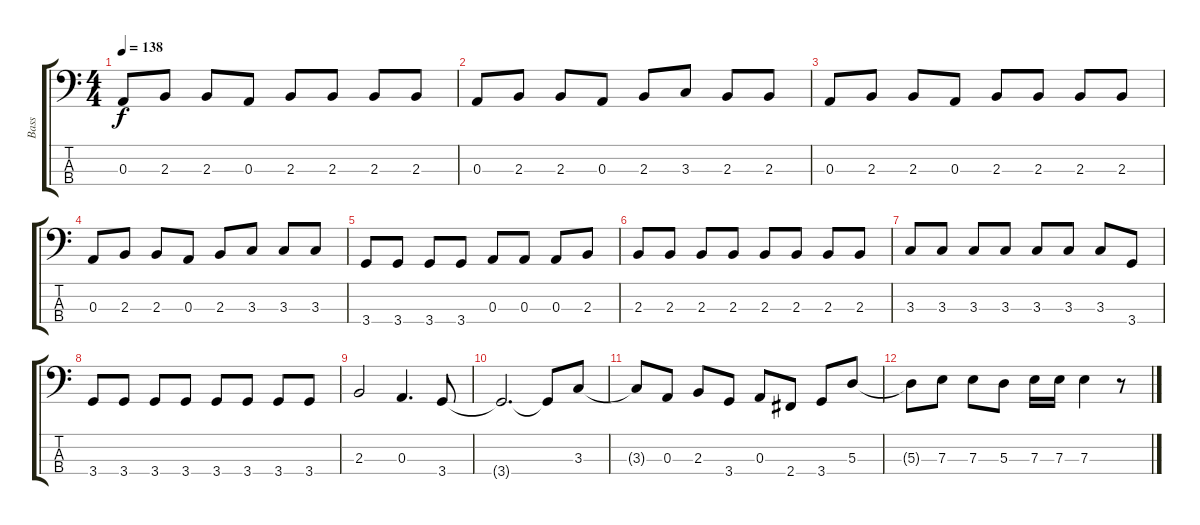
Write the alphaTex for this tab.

\track ("Bass" "Bass") {instrument electricbassfinger}
\staff {score tabs}
\tuning (G2 D2 A1 E1) {hide}
\ts (4 4)
\tempo 138
\clef f4
\ks c
0.3.8{dy f} 2.3.8 2.3.8 0.3.8 2.3.8 2.3.8 2.3.8 2.3.8 |
0.3.8 2.3.8 2.3.8 0.3.8 2.3.8 3.3.8 2.3.8 2.3.8 |
0.3.8 2.3.8 2.3.8 0.3.8 2.3.8 2.3.8 2.3.8 2.3.8 |
0.3.8 2.3.8 2.3.8 0.3.8 2.3.8 3.3.8 3.3.8 3.3.8 |
3.4.8 3.4.8 3.4.8 3.4.8 0.3.8 0.3.8 0.3.8 2.3.8 |
2.3.8 2.3.8 2.3.8 2.3.8 2.3.8 2.3.8 2.3.8 2.3.8 |
3.3.8 3.3.8 3.3.8 3.3.8 3.3.8 3.3.8 3.3.8 3.4.8 |
3.4.8 3.4.8 3.4.8 3.4.8 3.4.8 3.4.8 3.4.8 3.4.8 |
2.3.2 0.3.4{d} 3.4.8 |
3.4{t}.2{d} 3.4{t}.8 3.3.8 |
3.3{t}.8 0.3.8 2.3.8 3.4.8 0.3.8 2.4.8 3.4.8 5.3.8 |
5.3{t}.8 7.3.8 7.3.8 5.3.8 7.3.16 7.3.16 7.3.4 r.8
